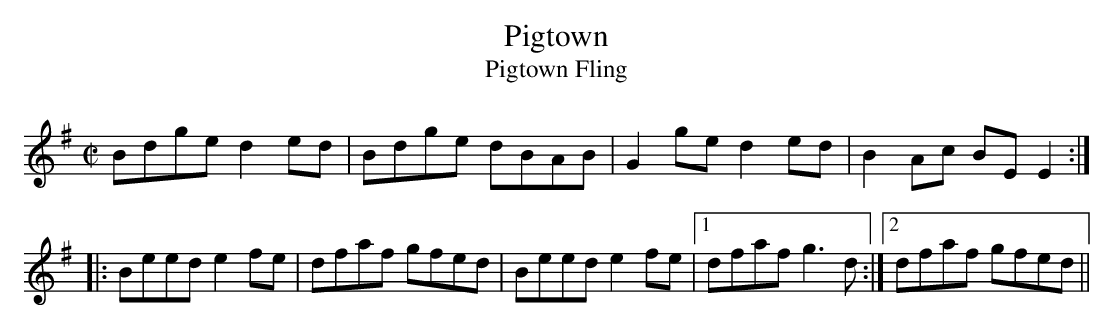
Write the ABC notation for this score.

X:1
T:Pigtown
T:Pigtown Fling
M:C|
K:Em
Bdge d2ed|Bdge dBAB|G2ge d2ed|B2Ac BEE2:|
|:Beed e2fe|dfaf gfed|Beed e2fe|1 dfaf g3d:|2 dfaf gfed||
